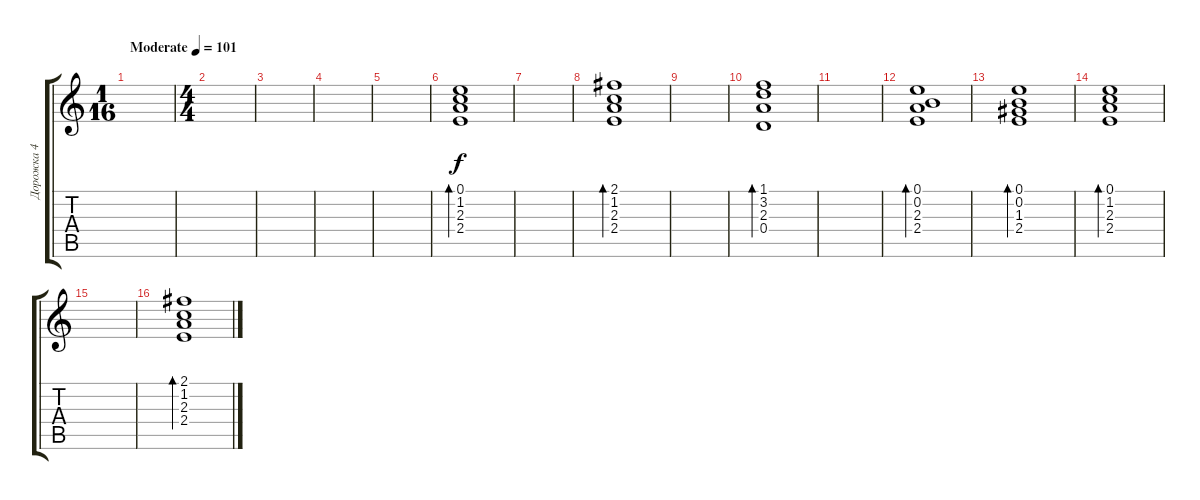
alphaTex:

\track ("Дорожка 4" "Дорожка 4") {instrument acousticguitarsteel}
\staff {score tabs}
\tuning (E4 B3 G3 D3 A2 E2) {hide}
\ts (1 16)
\tempo (101 "Moderate")
\clef g2
\ks c
|
\ts (4 4)
|
|
|
|
(0.1 1.2 2.3 2.4).1{bd 240 volume 13 balance 12} |
|
(2.1 1.2 2.3 2.4).1{bd 240} |
|
(1.1 3.2 2.3 0.4).1{bd 240} |
|
(0.1 0.2 2.3 2.4).1{bd 240} |
(0.1 0.2 1.3 2.4).1{bd 240} |
(0.1 1.2 2.3 2.4).1{bd 240} |
|
(2.1 1.2 2.3 2.4).1{bd 240}
